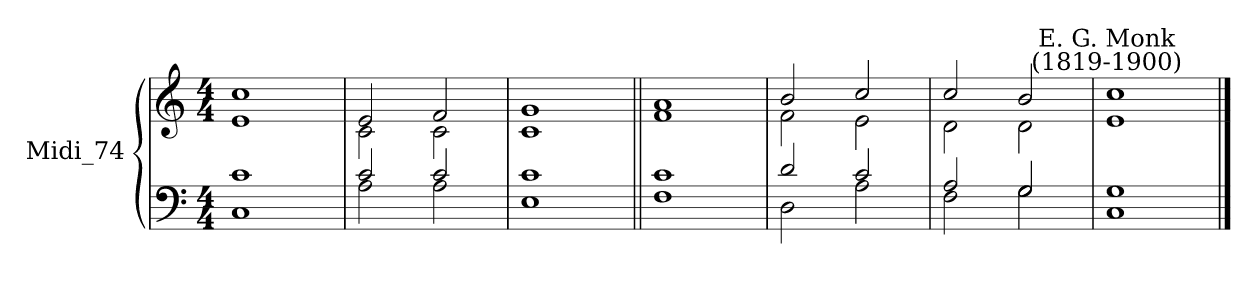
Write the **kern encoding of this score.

**kern	**kern
*part2	*part1
*staff2	*staff1
*I"Midi_74	*I"Midi_74
*clefF4	*clefG2
*k[]	*k[]
*C:	*C:
*M4/4	*M4/4
=1	=1
*^	*^
1c/	1C\	1cc\	1e\
=2	=2	=2	=2
2c/	2A\	2e/	2c\
2c/	2A\	2f/	2c\
=3	=3	=3	=3
1c/	1E\	1g/	1c\
=4||	=4||	=4||	=4||
1c/	1F\	1a/	1f\
=5	=5	=5	=5
2d/	2D\	2b/	2f\
2c/	2A\	2cc/	2e\
=6	=6	=6	=6
2A/	2F\	2cc/	2d\
2G/	2G\	2b/	2d\
=7	=7	=7	=7
!	!	!LO:TX:a:cj:t=E. G. Monk\n(1819-1900)	!
1G/	1C\	1cc/	1e\
*v	*v	*	*
*	*v	*v
==	==
*-	*-
